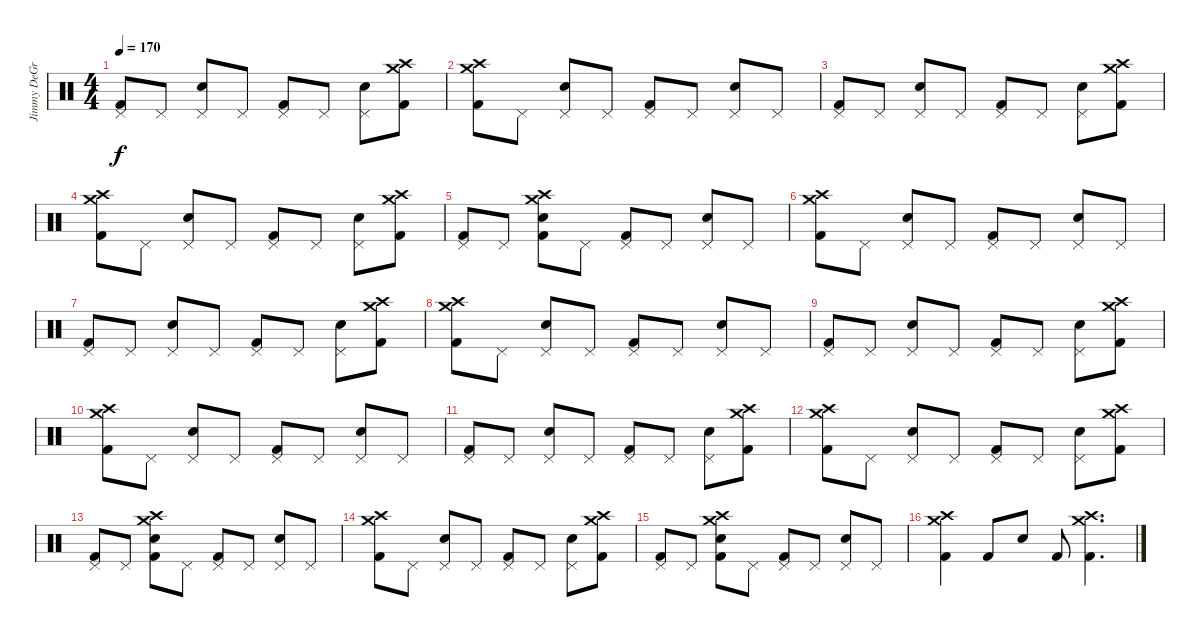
\track ("Jimmy DeGrasso (Drums)" "Jimmy DeGr") {instrument percussion}
\staff {score}
\articulation defaults
\ts (4 4)
\tempo 170
\clef neutral
\ks c
("Pedal Hi-Hat (hit)" "Kick (hit) 2").8{dy f} "Pedal Hi-Hat (hit)".8 ("Pedal Hi-Hat (hit)" "Snare (hit) 2").8 "Pedal Hi-Hat (hit)".8 ("Pedal Hi-Hat (hit)" "Kick (hit) 2").8 "Pedal Hi-Hat (hit)".8 ("Pedal Hi-Hat (hit)" "Snare (hit) 2").8 ("Crash medium (hit)" "Crash high (hit)" "Kick (hit) 2").8 |
("Crash medium (hit)" "Crash high (hit)" "Kick (hit) 2").8 "Pedal Hi-Hat (hit)".8 ("Pedal Hi-Hat (hit)" "Snare (hit) 2").8 "Pedal Hi-Hat (hit)".8 ("Pedal Hi-Hat (hit)" "Kick (hit) 2").8 "Pedal Hi-Hat (hit)".8 ("Pedal Hi-Hat (hit)" "Snare (hit) 2").8 "Pedal Hi-Hat (hit)".8 |
("Pedal Hi-Hat (hit)" "Kick (hit) 2").8 "Pedal Hi-Hat (hit)".8 ("Pedal Hi-Hat (hit)" "Snare (hit) 2").8 "Pedal Hi-Hat (hit)".8 ("Pedal Hi-Hat (hit)" "Kick (hit) 2").8 "Pedal Hi-Hat (hit)".8 ("Pedal Hi-Hat (hit)" "Snare (hit) 2").8 ("Crash medium (hit)" "Crash high (hit)" "Kick (hit) 2").8 |
("Crash medium (hit)" "Crash high (hit)" "Kick (hit) 2").8 "Pedal Hi-Hat (hit)".8 ("Pedal Hi-Hat (hit)" "Snare (hit) 2").8 "Pedal Hi-Hat (hit)".8 ("Pedal Hi-Hat (hit)" "Kick (hit) 2").8 "Pedal Hi-Hat (hit)".8 ("Pedal Hi-Hat (hit)" "Snare (hit) 2").8 ("Crash medium (hit)" "Crash high (hit)" "Kick (hit) 2").8 |
("Pedal Hi-Hat (hit)" "Kick (hit) 2").8 "Pedal Hi-Hat (hit)".8 ("Crash medium (hit)" "Crash high (hit)" "Snare (hit) 2" "Kick (hit) 2").8 "Pedal Hi-Hat (hit)".8 ("Pedal Hi-Hat (hit)" "Kick (hit) 2").8 "Pedal Hi-Hat (hit)".8 ("Pedal Hi-Hat (hit)" "Snare (hit) 2").8 "Pedal Hi-Hat (hit)".8 |
("Crash medium (hit)" "Crash high (hit)" "Kick (hit) 2").8 "Pedal Hi-Hat (hit)".8 ("Pedal Hi-Hat (hit)" "Snare (hit) 2").8 "Pedal Hi-Hat (hit)".8 ("Pedal Hi-Hat (hit)" "Kick (hit) 2").8 "Pedal Hi-Hat (hit)".8 ("Pedal Hi-Hat (hit)" "Snare (hit) 2").8 "Pedal Hi-Hat (hit)".8 |
("Pedal Hi-Hat (hit)" "Kick (hit) 2").8 "Pedal Hi-Hat (hit)".8 ("Pedal Hi-Hat (hit)" "Snare (hit) 2").8 "Pedal Hi-Hat (hit)".8 ("Pedal Hi-Hat (hit)" "Kick (hit) 2").8 "Pedal Hi-Hat (hit)".8 ("Pedal Hi-Hat (hit)" "Snare (hit) 2").8 ("Crash medium (hit)" "Crash high (hit)" "Kick (hit) 2").8 |
("Crash medium (hit)" "Crash high (hit)" "Kick (hit) 2").8 "Pedal Hi-Hat (hit)".8 ("Pedal Hi-Hat (hit)" "Snare (hit) 2").8 "Pedal Hi-Hat (hit)".8 ("Pedal Hi-Hat (hit)" "Kick (hit) 2").8 "Pedal Hi-Hat (hit)".8 ("Pedal Hi-Hat (hit)" "Snare (hit) 2").8 "Pedal Hi-Hat (hit)".8 |
("Pedal Hi-Hat (hit)" "Kick (hit) 2").8 "Pedal Hi-Hat (hit)".8 ("Pedal Hi-Hat (hit)" "Snare (hit) 2").8 "Pedal Hi-Hat (hit)".8 ("Pedal Hi-Hat (hit)" "Kick (hit) 2").8 "Pedal Hi-Hat (hit)".8 ("Pedal Hi-Hat (hit)" "Snare (hit) 2").8 ("Crash medium (hit)" "Crash high (hit)" "Kick (hit) 2").8 |
("Crash medium (hit)" "Crash high (hit)" "Kick (hit) 2").8 "Pedal Hi-Hat (hit)".8 ("Pedal Hi-Hat (hit)" "Snare (hit) 2").8 "Pedal Hi-Hat (hit)".8 ("Pedal Hi-Hat (hit)" "Kick (hit) 2").8 "Pedal Hi-Hat (hit)".8 ("Pedal Hi-Hat (hit)" "Snare (hit) 2").8 "Pedal Hi-Hat (hit)".8 |
("Pedal Hi-Hat (hit)" "Kick (hit) 2").8 "Pedal Hi-Hat (hit)".8 ("Pedal Hi-Hat (hit)" "Snare (hit) 2").8 "Pedal Hi-Hat (hit)".8 ("Pedal Hi-Hat (hit)" "Kick (hit) 2").8 "Pedal Hi-Hat (hit)".8 ("Pedal Hi-Hat (hit)" "Snare (hit) 2").8 ("Crash medium (hit)" "Crash high (hit)" "Kick (hit) 2").8 |
("Crash medium (hit)" "Crash high (hit)" "Kick (hit) 2").8 "Pedal Hi-Hat (hit)".8 ("Pedal Hi-Hat (hit)" "Snare (hit) 2").8 "Pedal Hi-Hat (hit)".8 ("Pedal Hi-Hat (hit)" "Kick (hit) 2").8 "Pedal Hi-Hat (hit)".8 ("Pedal Hi-Hat (hit)" "Snare (hit) 2").8 ("Crash medium (hit)" "Crash high (hit)" "Kick (hit) 2").8 |
("Pedal Hi-Hat (hit)" "Kick (hit) 2").8 "Pedal Hi-Hat (hit)".8 ("Crash medium (hit)" "Crash high (hit)" "Snare (hit) 2" "Kick (hit) 2").8 "Pedal Hi-Hat (hit)".8 ("Pedal Hi-Hat (hit)" "Kick (hit) 2").8 "Pedal Hi-Hat (hit)".8 ("Pedal Hi-Hat (hit)" "Snare (hit) 2").8 "Pedal Hi-Hat (hit)".8 |
("Crash medium (hit)" "Crash high (hit)" "Kick (hit) 2").8 "Pedal Hi-Hat (hit)".8 ("Pedal Hi-Hat (hit)" "Snare (hit) 2").8 "Pedal Hi-Hat (hit)".8 ("Pedal Hi-Hat (hit)" "Kick (hit) 2").8 "Pedal Hi-Hat (hit)".8 ("Pedal Hi-Hat (hit)" "Snare (hit) 2").8 ("Crash medium (hit)" "Crash high (hit)" "Kick (hit) 2").8 |
("Pedal Hi-Hat (hit)" "Kick (hit) 2").8 "Pedal Hi-Hat (hit)".8 ("Crash medium (hit)" "Crash high (hit)" "Snare (hit) 2" "Kick (hit) 2").8 "Pedal Hi-Hat (hit)".8 ("Pedal Hi-Hat (hit)" "Kick (hit) 2").8 "Pedal Hi-Hat (hit)".8 ("Pedal Hi-Hat (hit)" "Snare (hit) 2").8 "Pedal Hi-Hat (hit)".8 |
("Crash medium (hit)" "Crash high (hit)" "Kick (hit) 2").4 "Kick (hit) 2".8 "Snare (hit) 2".8 "Kick (hit) 2".8 ("Crash medium (hit)" "Crash high (hit)" "Kick (hit) 2").4{d}
